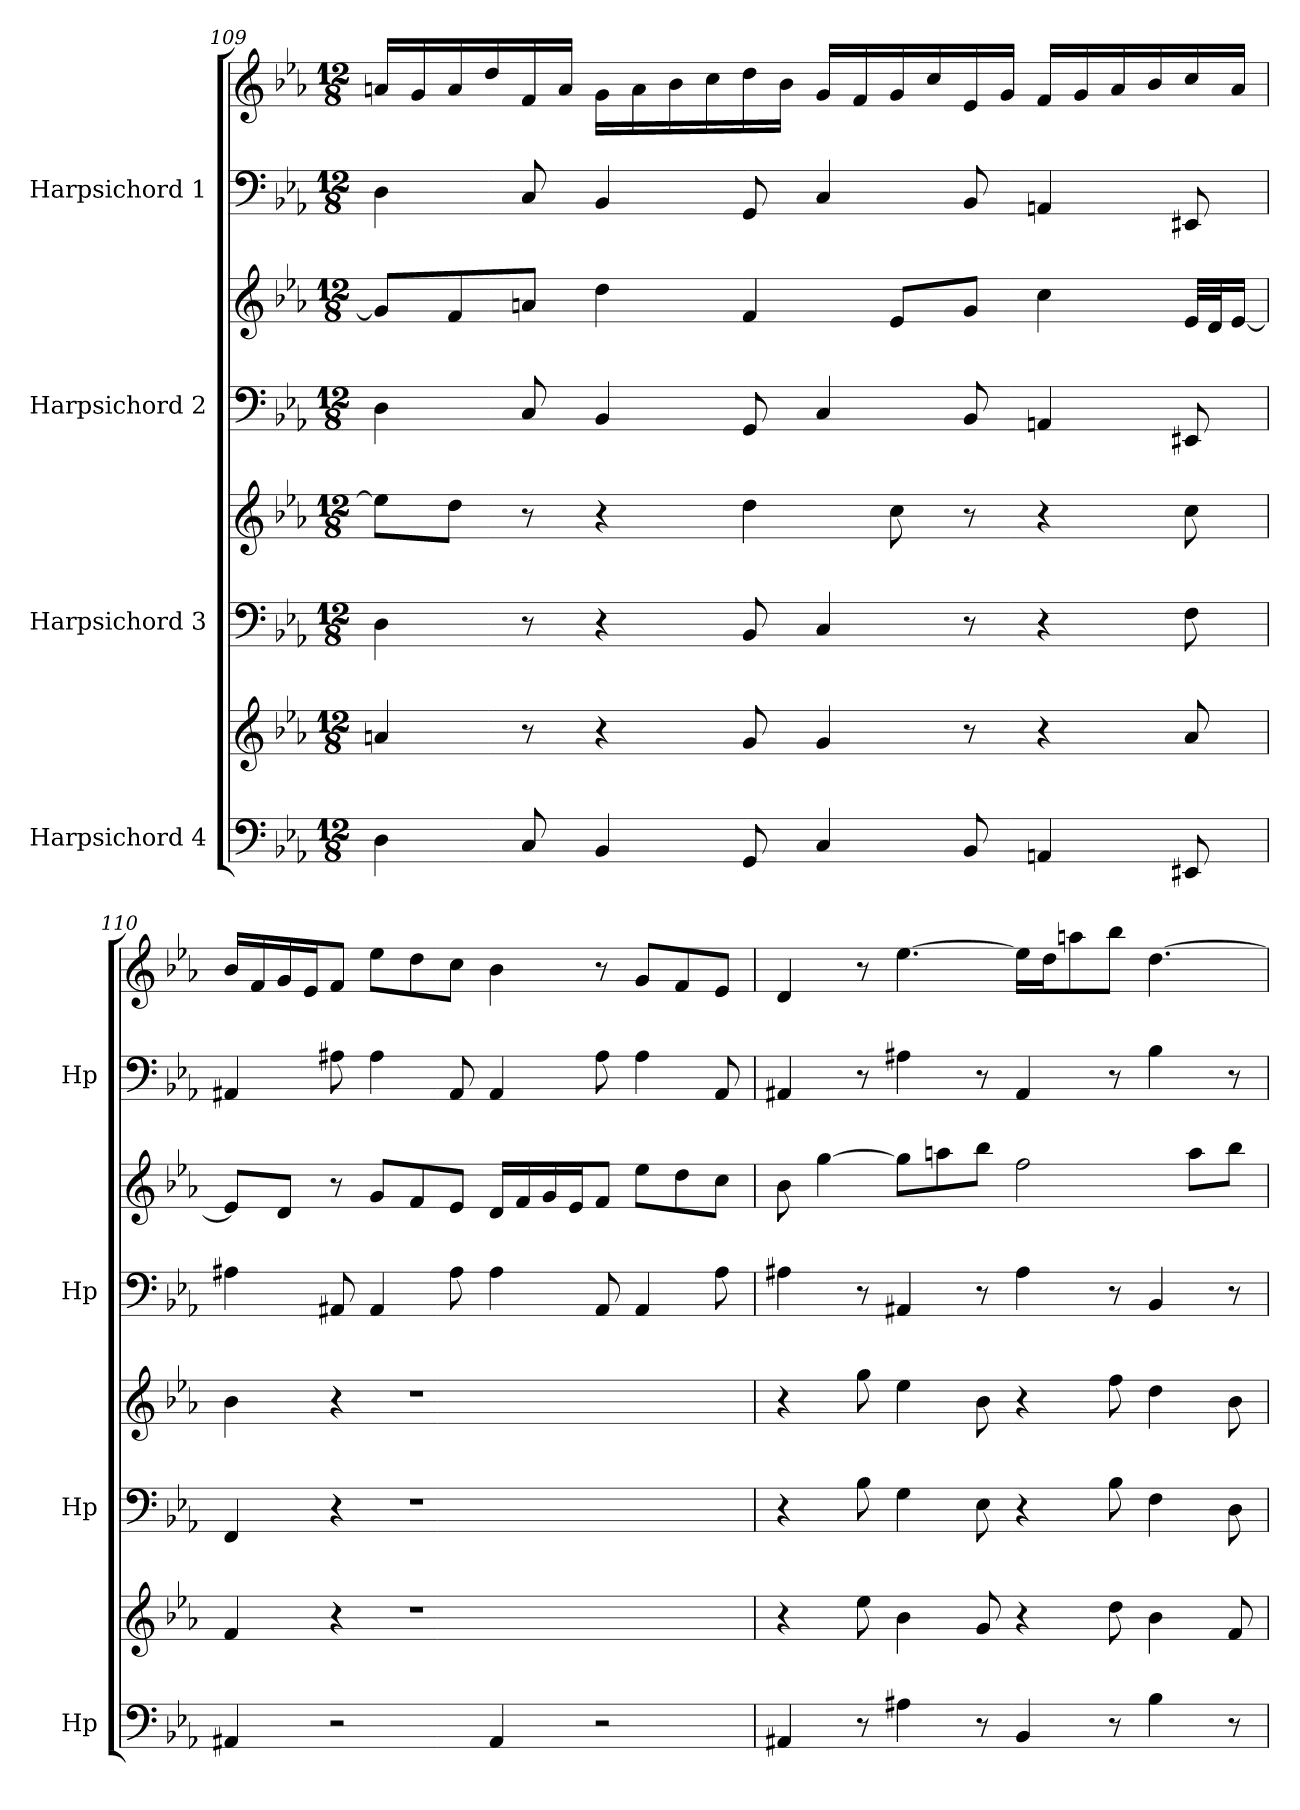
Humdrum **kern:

**kern	**kern	**kern	**kern	**kern	**kern	**kern	**kern
*part4	*part4	*part3	*part3	*part2	*part2	*part1	*part1
*staff8	*staff7	*staff6	*staff5	*staff4	*staff3	*staff2	*staff1
*I"Harpsichord 4	*	*I"Harpsichord 3	*	*I"Harpsichord 2	*	*I"Harpsichord 1	*
*I'Hp	*	*I'Hp	*	*I'Hp	*	*I'Hp	*
!!LO:PB:g=z
*clefF4	*clefG2	*clefF4	*clefG2	*clefF4	*clefG2	*clefF4	*clefG2
*k[b-e-a-]	*k[b-e-a-]	*k[b-e-a-]	*k[b-e-a-]	*k[b-e-a-]	*k[b-e-a-]	*k[b-e-a-]	*k[b-e-a-]
*M12/8	*M12/8	*M12/8	*M12/8	*M12/8	*M12/8	*M12/8	*M12/8
=109	=109	=109	=109	=109	=109	=109	=109
4D\	4an/	4D\	8ee-\L]	4D\	8g/L]	4D\	16an/LL
.	.	.	.	.	.	.	16g/
.	.	.	8dd\J	.	8f/	.	16a/
.	.	.	.	.	.	.	16dd/
8C/	8r	8r	8r	8C/	8an/J	8C/	16f/
.	.	.	.	.	.	.	16a/JJ
4BB-/	4r	4r	4r	4BB-/	4dd\	4BB-/	16g\LL
.	.	.	.	.	.	.	16a\
.	.	.	.	.	.	.	16b-\
.	.	.	.	.	.	.	16cc\
8GG/	8g/	8BB-/	4dd\	8GG/	4f/	8GG/	16dd\
.	.	.	.	.	.	.	16b-\JJ
4C/	4g/	4C/	.	4C/	.	4C/	16g/LL
.	.	.	.	.	.	.	16f/
.	.	.	8cc\	.	8e-/L	.	16g/
.	.	.	.	.	.	.	16cc/
8BB-/	8r	8r	8r	8BB-/	8g/J	8BB-/	16e-/
.	.	.	.	.	.	.	16g/JJ
4AAn/	4r	4r	4r	4AAn/	4cc\	4AAn/	16f/LL
.	.	.	.	.	.	.	16g/
.	.	.	.	.	.	.	16a/
.	.	.	.	.	.	.	16b-/
8EE#X/	8a/	8F\	8cc\	8EE#X/	32e-/LLL	8EE#X/	16cc/
.	.	.	.	.	32d/J	.	.
.	.	.	.	.	[16e-/JJ	.	16a/JJ
=110	=110	=110	=110	=110	=110	=110	=110
4AA#X/	4f/	4FF/	4b-\	4A#X\	8e-/L]	4AA#X/	16b-/LL
.	.	.	.	.	.	.	16f/
.	.	.	.	.	8d/J	.	16g/
.	.	.	.	.	.	.	16e-/J
2r	4r	4r	4r	8AA#X/	8r	8A#X\	8f/J
.	.	.	.	4AA#/	8g/L	4A#\	8ee-\L
.	1r	1r	1r	.	8f/	.	8dd\
.	.	.	.	8A#\	8e-/J	8AA#/	8cc\J
4AA#/	.	.	.	4A#\	16d/LL	4AA#/	4b-\
.	.	.	.	.	16f/	.	.
.	.	.	.	.	16g/	.	.
.	.	.	.	.	16e-/J	.	.
2r	.	.	.	8AA#/	8f/J	8A#\	8r
.	.	.	.	4AA#/	8ee-\L	4A#\	8g/L
.	.	.	.	.	8dd\	.	8f/
.	.	.	.	8A#\	8cc\J	8AA#/	8e-/J
!!LO:PB:g=z
=111	=111	=111	=111	=111	=111	=111	=111
4AA#X/	4r	4r	4r	4A#X\	8b-\	4AA#X/	4d/
.	.	.	.	.	[4gg\	.	.
8r	8ee-\	8B-\	8gg\	8r	.	8r	8r
4A#X\	4b-\	4G\	4ee-\	4AA#X/	8gg\L]	4A#X\	[4.ee-\
.	.	.	.	.	8aan\	.	.
8r	8g/	8E-\	8b-\	8r	8bb-\J	8r	.
4BB-/	4r	4r	4r	4A#\	2ff\	4AA#/	16ee-\LL]
.	.	.	.	.	.	.	16dd\J
.	.	.	.	.	.	.	8aan\
8r	8dd\	8B-\	8ff\	8r	.	8r	8bb-\J
4B-\	4b-\	4F\	4dd\	4BB-/	.	4B-\	[4.dd\
.	.	.	.	.	8aa\L	.	.
8r	8f/	8D\	8b-\	8r	8bb-\J	8r	.
=	=	=	=	=	=	=	=
*-	*-	*-	*-	*-	*-	*-	*-
